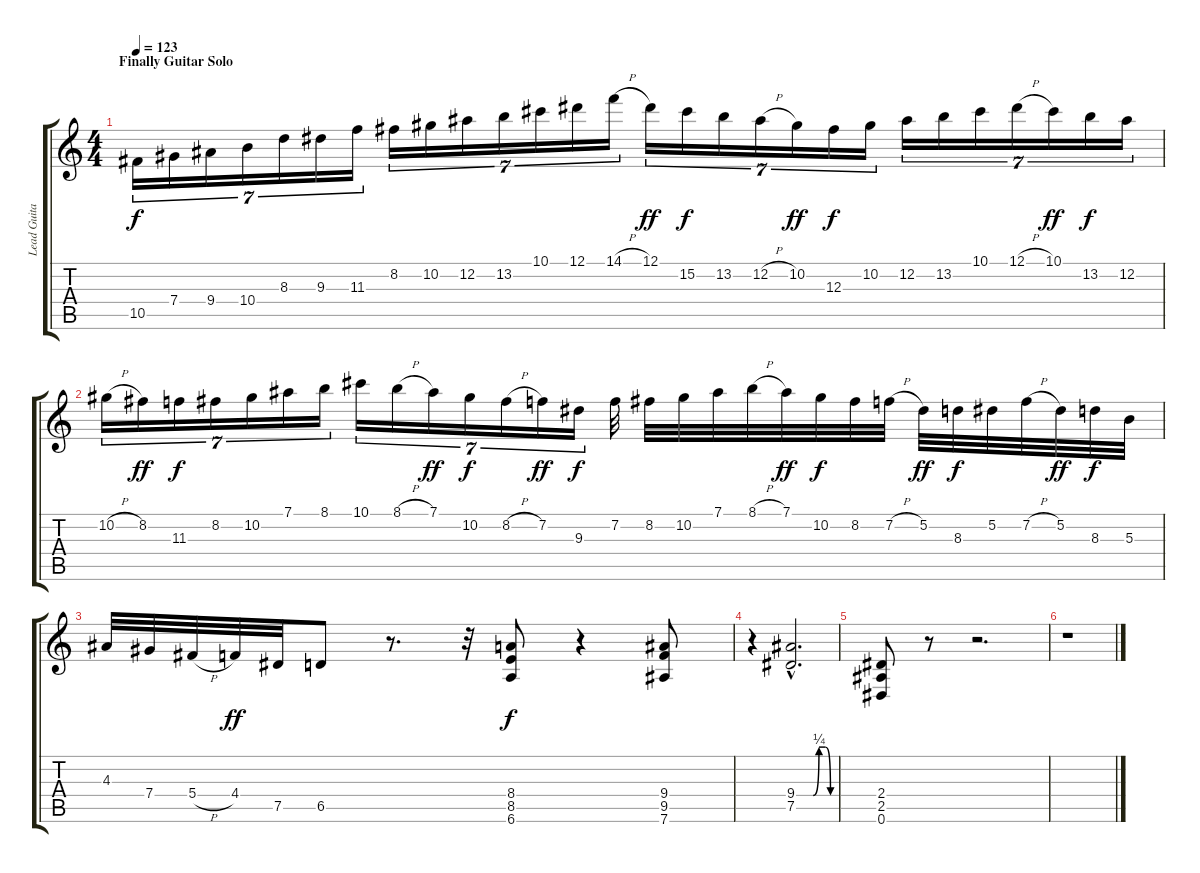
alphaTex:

\track ("Lead Guitar" "Lead Guita") {instrument distortionguitar}
\staff {score tabs}
\tuning (Eb4 Bb3 Gb3 Db3 Ab2 Eb2) {hide}
\ts (4 4)
\section ("" "Finally Guitar Solo")
\tempo 123
\clef g2
\ks c
10.5.16{tu (7 4) dy f} 7.4.16{tu (7 4)} 9.4.16{tu (7 4)} 10.4.16{tu (7 4)} 8.3.16{tu (7 4)} 9.3.16{tu (7 4)} 11.3.16{tu (7 4)} 8.2.16{tu (7 4)} 10.2.16{tu (7 4)} 12.2.16{tu (7 4)} 13.2.16{tu (7 4)} 10.1.16{tu (7 4)} 12.1.16{tu (7 4)} 14.1{h}.16{tu (7 4)} 12.1.16{tu (7 4) dy ff} 15.2.16{tu (7 4) dy f} 13.2.16{tu (7 4)} 12.2{h}.16{tu (7 4)} 10.2.16{tu (7 4) dy ff} 12.3.16{tu (7 4) dy f} 10.2.16{tu (7 4)} 12.2.16{tu (7 4)} 13.2.16{tu (7 4)} 10.1.16{tu (7 4)} 12.1{h}.16{tu (7 4)} 10.1.16{tu (7 4) dy ff} 13.2.16{tu (7 4) dy f} 12.2.16{tu (7 4)} |
10.2{h}.16{tu (7 4)} 8.2.16{tu (7 4) dy ff} 11.3.16{tu (7 4) dy f} 8.2.16{tu (7 4)} 10.2.16{tu (7 4)} 7.1.16{tu (7 4)} 8.1.16{tu (7 4)} 10.1.16{tu (7 4)} 8.1{h}.16{tu (7 4)} 7.1.16{tu (7 4) dy ff} 10.2.16{tu (7 4) dy f} 8.2{h}.16{tu (7 4)} 7.2.16{tu (7 4) dy ff} 9.3.16{tu (7 4) dy f} 7.2.32 8.2.32 10.2.32 7.1.32 8.1{h}.32 7.1.32{dy ff} 10.2.32{dy f} 8.2.32 7.2{h}.32 5.2.32{dy ff} 8.3.32{dy f} 5.2.32 7.2{h}.32 5.2.32{dy ff} 8.3.32{dy f} 5.3.32 |
4.3.32 7.4.32 5.4{h}.32 4.4.32{dy ff} 7.5.32 6.5.8 r.8{d} r.32 (8.4 8.5 6.6).8{dy f} r.4 (9.4 9.5 7.6).8 |
r.4 (9.4{be (custom 0 0 26 0 35 1 45 1 53 0 60 0) hac} 7.5{hac}).2{d} |
(2.4 2.5 0.6).8 r.8 r.2{d} |
r.1
